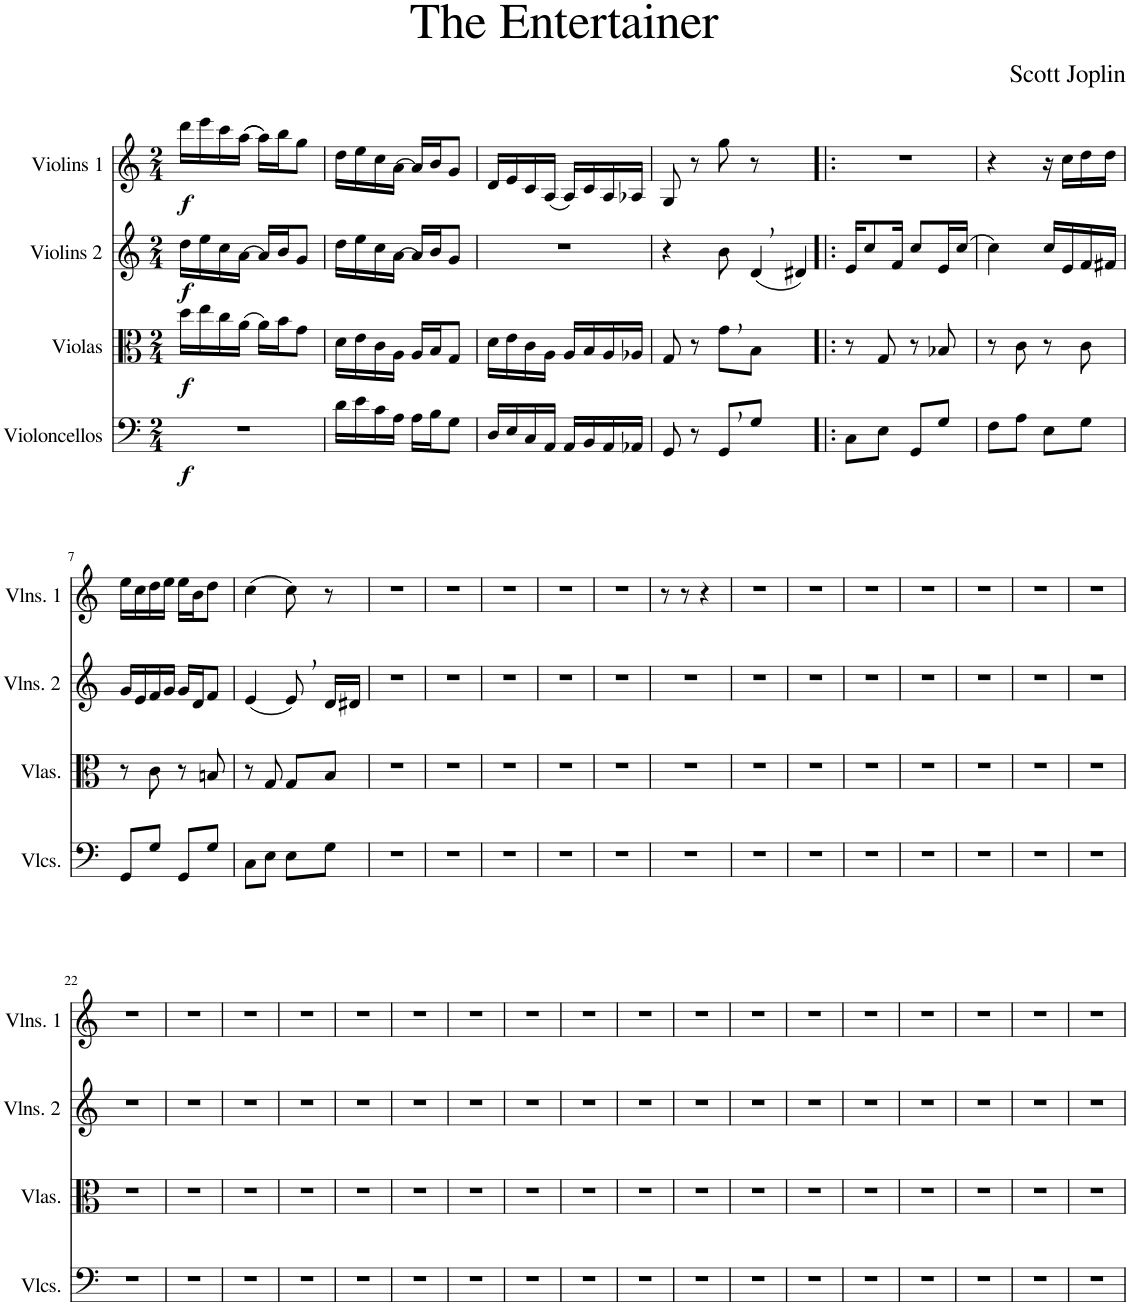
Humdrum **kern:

**kern	**dynam	**kern	**dynam	**kern	**dynam	**kern	**dynam
*part4	*part4	*part3	*part3	*part2	*part2	*part1	*part1
*staff4	*staff4	*staff3	*staff3	*staff2	*staff2	*staff1	*staff1
*I"Violoncellos	*	*I"Violas	*	*I"Violins 2	*	*I"Violins 1	*
*I'Vlcs.	*	*I'Vlas.	*	*I'Vlns. 2	*	*I'Vlns. 1	*
*clefF4	*	*clefC3	*	*clefG2	*	*clefG2	*
*k[]	*	*k[]	*	*k[]	*	*k[]	*
*M2/4	*	*M2/4	*	*M2/4	*	*M2/4	*
=1	=1	=1	=1	=1	=1	=1	=1
!	!LO:DY:b	!	!LO:DY:b	!	!LO:DY:b	!	!LO:DY:b
2r	f	16dd\LL	f	16dd\LL	f	16ddd\LL	f
.	.	16ee\	.	16ee\	.	16eee\	.
.	.	16cc\	.	16cc\	.	16ccc\	.
.	.	(16a\JJ	.	(16a\JJ	.	((16aa\JJ	.
.	.	16a\LL)	.	16a/LL)	.	16aa\LL))	.
.	.	16b\J	.	16b/J	.	16bb\J	.
.	.	8g\J	.	8g/J	.	8gg\J	.
=2	=2	=2	=2	=2	=2	=2	=2
16d\LL	.	16d\LL	.	16dd\LL	.	16dd\LL	.
16e\	.	16e\	.	16ee\	.	16ee\	.
16c\	.	16c\	.	16cc\	.	16cc\	.
16A\JJ	.	16A\JJ	.	(16a\JJ	.	(16a\JJ	.
16A\LL	.	16A/LL	.	16a/LL)	.	16a/LL)	.
16B\J	.	16B/J	.	16b/J	.	16b/J	.
8G\J	.	8G/J	.	8g/J	.	8g/J	.
=3	=3	=3	=3	=3	=3	=3	=3
16D/LL	.	16d\LL	.	2r	.	16d/LL	.
16E/	.	16e\	.	.	.	16e/	.
16C/	.	16c\	.	.	.	16c/	.
16AA/JJ	.	16A\JJ	.	.	.	(16A/JJ	.
16AA/LL	.	16A/LL	.	.	.	16A/LL)	.
16BB/	.	16B/	.	.	.	16c/	.
16AA/	.	16A/	.	.	.	16A/	.
16AA-X/JJ	.	16A-X/JJ	.	.	.	16A-X/JJ	.
=4	=4	=4	=4	=4	=4	=4	=4
8GG/	.	8G/	.	4r	.	8G/	.
8r	.	8r	.	.	.	8r	.
8GG,/L	.	8g,\L	.	8b\	.	8gg\	.
8G/J	.	8B\J	.	(16d,/LL	.	8r	.
.	.	.	.	16d#X/JJ)	.	.	.
=5!|:	=5!|:	=5!|:	=5!|:	=5!|:	=5!|:	=5!|:	=5!|:
8C\L	.	8r	.	16e/KL	.	2r	.
.	.	.	.	8cc/	.	.	.
8E\J	.	8G/	.	.	.	.	.
.	.	.	.	16f/Jk	.	.	.
8GG/L	.	8r	.	8cc/L	.	.	.
8G/J	.	8B-X/	.	16e/L	.	.	.
.	.	.	.	(16cc/JJ	.	.	.
=6	=6	=6	=6	=6	=6	=6	=6
8F\L	.	8r	.	4cc\)	.	4r	.
8A\J	.	8c\	.	.	.	.	.
8E\L	.	8r	.	16cc/LL	.	16r	.
.	.	.	.	16e/	.	16cc\LL	.
8G\J	.	8c\	.	16f/	.	16dd\	.
.	.	.	.	16f#X/JJ	.	16dd\JJ	.
!!LO:LB:g=z
=7	=7	=7	=7	=7	=7	=7	=7
8GG/L	.	8r	.	16g/LL	.	16ee\LL	.
.	.	.	.	16e/	.	16cc\	.
8G/J	.	8c\	.	16f/	.	16dd\	.
.	.	.	.	16g/JJ	.	16ee\JJ	.
8GG/L	.	8r	.	16g/LL	.	16ee\LL	.
.	.	.	.	16d/J	.	16b\J	.
8G/J	.	8Bn/	.	8f/J	.	8dd\J	.
=8	=8	=8	=8	=8	=8	=8	=8
8C\L	.	8r	.	(4e/	.	(4cc\	.
8E\J	.	8G/	.	.	.	.	.
8E\L	.	8G/L	.	8e,/)	.	8cc\)	.
8G\J	.	8B/J	.	16d/LL	.	8r	.
.	.	.	.	16d#X/JJ	.	.	.
=9	=9	=9	=9	=9	=9	=9	=9
2r	.	2r	.	2r	.	2r	.
=10	=10	=10	=10	=10	=10	=10	=10
2r	.	2r	.	2r	.	2r	.
=11	=11	=11	=11	=11	=11	=11	=11
2r	.	2r	.	2r	.	2r	.
=12	=12	=12	=12	=12	=12	=12	=12
2r	.	2r	.	2r	.	2r	.
=13	=13	=13	=13	=13	=13	=13	=13
2r	.	2r	.	2r	.	2r	.
=14	=14	=14	=14	=14	=14	=14	=14
2r	.	2r	.	2r	.	8r	.
.	.	.	.	.	.	8r	.
.	.	.	.	.	.	4r	.
=15	=15	=15	=15	=15	=15	=15	=15
2r	.	2r	.	2r	.	2r	.
=16	=16	=16	=16	=16	=16	=16	=16
2r	.	2r	.	2r	.	2r	.
=17	=17	=17	=17	=17	=17	=17	=17
2r	.	2r	.	2r	.	2r	.
=18	=18	=18	=18	=18	=18	=18	=18
2r	.	2r	.	2r	.	2r	.
=19	=19	=19	=19	=19	=19	=19	=19
2r	.	2r	.	2r	.	2r	.
=20	=20	=20	=20	=20	=20	=20	=20
2r	.	2r	.	2r	.	2r	.
=21	=21	=21	=21	=21	=21	=21	=21
2r	.	2r	.	2r	.	2r	.
!!LO:LB:g=z
=22	=22	=22	=22	=22	=22	=22	=22
2r	.	2r	.	2r	.	2r	.
=23	=23	=23	=23	=23	=23	=23	=23
2r	.	2r	.	2r	.	2r	.
=24	=24	=24	=24	=24	=24	=24	=24
2r	.	2r	.	2r	.	2r	.
=25	=25	=25	=25	=25	=25	=25	=25
2r	.	2r	.	2r	.	2r	.
=26	=26	=26	=26	=26	=26	=26	=26
2r	.	2r	.	2r	.	2r	.
=27	=27	=27	=27	=27	=27	=27	=27
2r	.	2r	.	2r	.	2r	.
=28	=28	=28	=28	=28	=28	=28	=28
2r	.	2r	.	2r	.	2r	.
=29	=29	=29	=29	=29	=29	=29	=29
2r	.	2r	.	2r	.	2r	.
=30	=30	=30	=30	=30	=30	=30	=30
2r	.	2r	.	2r	.	2r	.
=31	=31	=31	=31	=31	=31	=31	=31
2r	.	2r	.	2r	.	2r	.
=32	=32	=32	=32	=32	=32	=32	=32
2r	.	2r	.	2r	.	2r	.
=33	=33	=33	=33	=33	=33	=33	=33
2r	.	2r	.	2r	.	2r	.
=34	=34	=34	=34	=34	=34	=34	=34
2r	.	2r	.	2r	.	2r	.
=35	=35	=35	=35	=35	=35	=35	=35
2r	.	2r	.	2r	.	2r	.
=36	=36	=36	=36	=36	=36	=36	=36
2r	.	2r	.	2r	.	2r	.
=37	=37	=37	=37	=37	=37	=37	=37
2r	.	2r	.	2r	.	2r	.
=38	=38	=38	=38	=38	=38	=38	=38
2r	.	2r	.	2r	.	2r	.
=39	=39	=39	=39	=39	=39	=39	=39
2r	.	2r	.	2r	.	2r	.
=	=	=	=	=	=	=	=
*-	*-	*-	*-	*-	*-	*-	*-
